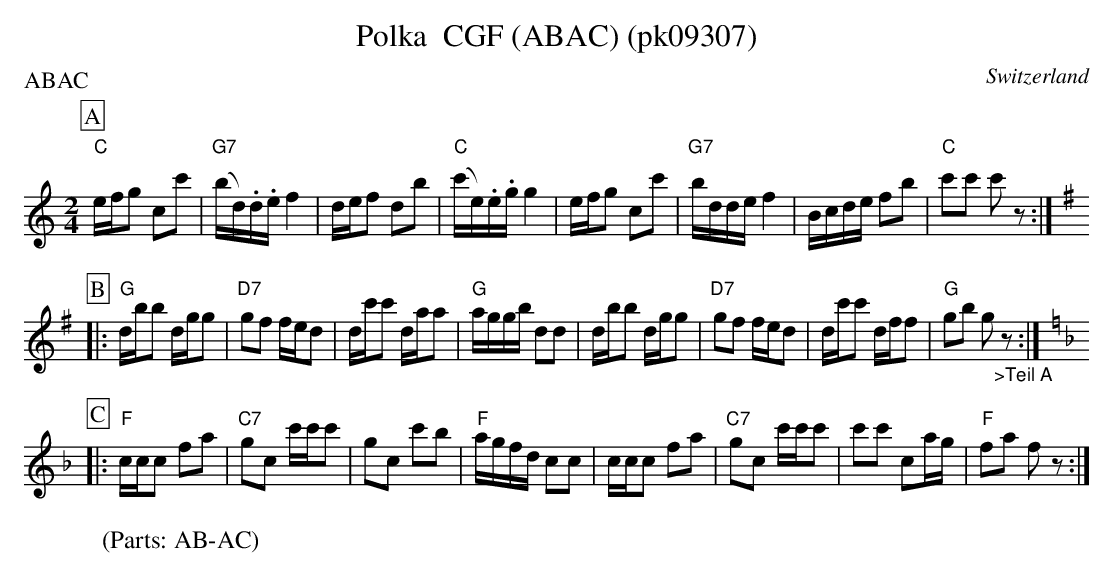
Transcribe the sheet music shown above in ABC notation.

X:1
T:Polka  CGF (ABAC) (pk09307)
P:ABAC
M:2/4
L:1/16
O:Switzerland
K:C major
[P:A] "C"efg2 c2c'2 | ("G7"bd).d.e f4 | def2 d2b2 | ("C"c'e).e.g g4 | efg2 c2c'2 | "G7"bddef4 | Bcde f2b2 | "C"c'2c'2 c'2z2 :|  [K:G]
[P:B] |: "G"dbb2 dgg2 | "D7"g2f2 fed2 | dc'c'2 daa2 | "G"aggb d2d2 |  dbb2 dgg2 |  "D7"g2f2 fed2 |  dc'c'2 dff2 | "G"g2b2 g2"_>Teil A"z2  :|  [K:F]
[P:C] |: "F"ccc2 f2a2 | "C7"g2c2 c'c'c'2 | g2c2 c'2b2 | "F"agfd c2c2 | ccc2 f2a2 | "C7"g2c2 c'c'c'2 | c'2c'2 c2ag | "F"f2a2 f2z2 :|
W: (Parts: AB-AC)
